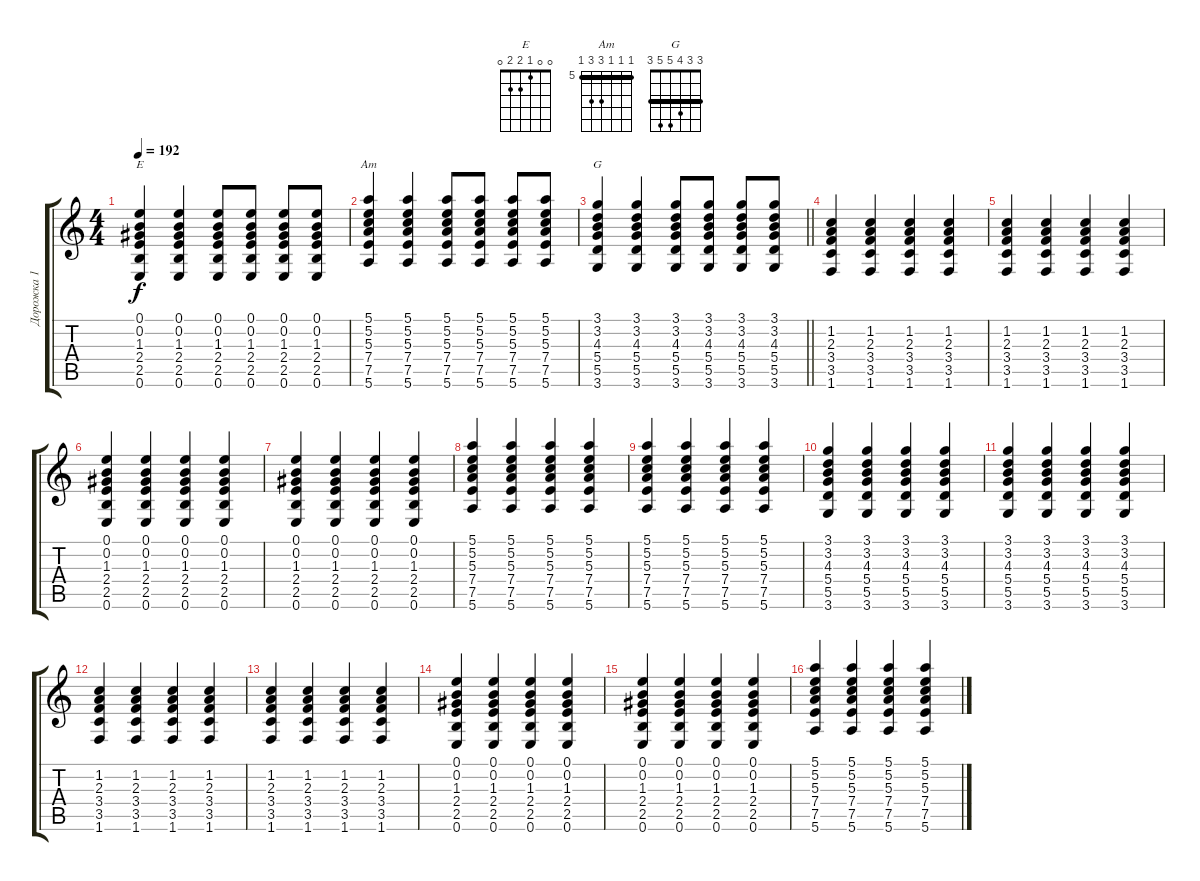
\track ("Дорожка 1" "Дорожка 1") {instrument acousticguitarsteel}
\staff {score tabs}
\tuning (E4 B3 G3 D3 A2 E2) {hide}
\chord ("E" 0 0 1 2 2 0)
\chord ("Am" 5 5 5 7 7 5) {firstfret 5 barre 5}
\chord ("G" 3 3 4 5 5 3) {barre 3}
\ts (4 4)
\tempo 192
\clef g2
\ks c
(0.1 0.2 1.3 2.4 2.5 0.6).4{ch "E" dy f} (0.1 0.2 1.3 2.4 2.5 0.6).4 (0.1 0.2 1.3 2.4 2.5 0.6).8 (0.1 0.2 1.3 2.4 2.5 0.6).8 (0.1 0.2 1.3 2.4 2.5 0.6).8 (0.1 0.2 1.3 2.4 2.5 0.6).8 |
(5.1 5.2 5.3 7.4 7.5 5.6).4{ch "Am"} (5.1 5.2 5.3 7.4 7.5 5.6).4 (5.1 5.2 5.3 7.4 7.5 5.6).8 (5.1 5.2 5.3 7.4 7.5 5.6).8 (5.1 5.2 5.3 7.4 7.5 5.6).8 (5.1 5.2 5.3 7.4 7.5 5.6).8 |
\barLineRight lightlight
(3.1 3.2 4.3 5.4 5.5 3.6).4{ch "G"} (3.1 3.2 4.3 5.4 5.5 3.6).4 (3.1 3.2 4.3 5.4 5.5 3.6).8 (3.1 3.2 4.3 5.4 5.5 3.6).8 (3.1 3.2 4.3 5.4 5.5 3.6).8 (3.1 3.2 4.3 5.4 5.5 3.6).8 |
\section ("" "")
(1.2 2.3 3.4 3.5 1.6).4 (1.2 2.3 3.4 3.5 1.6).4 (1.2 2.3 3.4 3.5 1.6).4 (1.2 2.3 3.4 3.5 1.6).4 |
(1.2 2.3 3.4 3.5 1.6).4 (1.2 2.3 3.4 3.5 1.6).4 (1.2 2.3 3.4 3.5 1.6).4 (1.2 2.3 3.4 3.5 1.6).4 |
(0.1 0.2 1.3 2.4 2.5 0.6).4 (0.1 0.2 1.3 2.4 2.5 0.6).4 (0.1 0.2 1.3 2.4 2.5 0.6).4 (0.1 0.2 1.3 2.4 2.5 0.6).4 |
(0.1 0.2 1.3 2.4 2.5 0.6).4 (0.1 0.2 1.3 2.4 2.5 0.6).4 (0.1 0.2 1.3 2.4 2.5 0.6).4 (0.1 0.2 1.3 2.4 2.5 0.6).4 |
(5.1 5.2 5.3 7.4 7.5 5.6).4 (5.1 5.2 5.3 7.4 7.5 5.6).4 (5.1 5.2 5.3 7.4 7.5 5.6).4 (5.1 5.2 5.3 7.4 7.5 5.6).4 |
(5.1 5.2 5.3 7.4 7.5 5.6).4 (5.1 5.2 5.3 7.4 7.5 5.6).4 (5.1 5.2 5.3 7.4 7.5 5.6).4 (5.1 5.2 5.3 7.4 7.5 5.6).4 |
(3.1 3.2 4.3 5.4 5.5 3.6).4 (3.1 3.2 4.3 5.4 5.5 3.6).4 (3.1 3.2 4.3 5.4 5.5 3.6).4 (3.1 3.2 4.3 5.4 5.5 3.6).4 |
(3.1 3.2 4.3 5.4 5.5 3.6).4 (3.1 3.2 4.3 5.4 5.5 3.6).4 (3.1 3.2 4.3 5.4 5.5 3.6).4 (3.1 3.2 4.3 5.4 5.5 3.6).4 |
(1.2 2.3 3.4 3.5 1.6).4 (1.2 2.3 3.4 3.5 1.6).4 (1.2 2.3 3.4 3.5 1.6).4 (1.2 2.3 3.4 3.5 1.6).4 |
(1.2 2.3 3.4 3.5 1.6).4 (1.2 2.3 3.4 3.5 1.6).4 (1.2 2.3 3.4 3.5 1.6).4 (1.2 2.3 3.4 3.5 1.6).4 |
(0.1 0.2 1.3 2.4 2.5 0.6).4 (0.1 0.2 1.3 2.4 2.5 0.6).4 (0.1 0.2 1.3 2.4 2.5 0.6).4 (0.1 0.2 1.3 2.4 2.5 0.6).4 |
(0.1 0.2 1.3 2.4 2.5 0.6).4 (0.1 0.2 1.3 2.4 2.5 0.6).4 (0.1 0.2 1.3 2.4 2.5 0.6).4 (0.1 0.2 1.3 2.4 2.5 0.6).4 |
(5.1 5.2 5.3 7.4 7.5 5.6).4 (5.1 5.2 5.3 7.4 7.5 5.6).4 (5.1 5.2 5.3 7.4 7.5 5.6).4 (5.1 5.2 5.3 7.4 7.5 5.6).4
